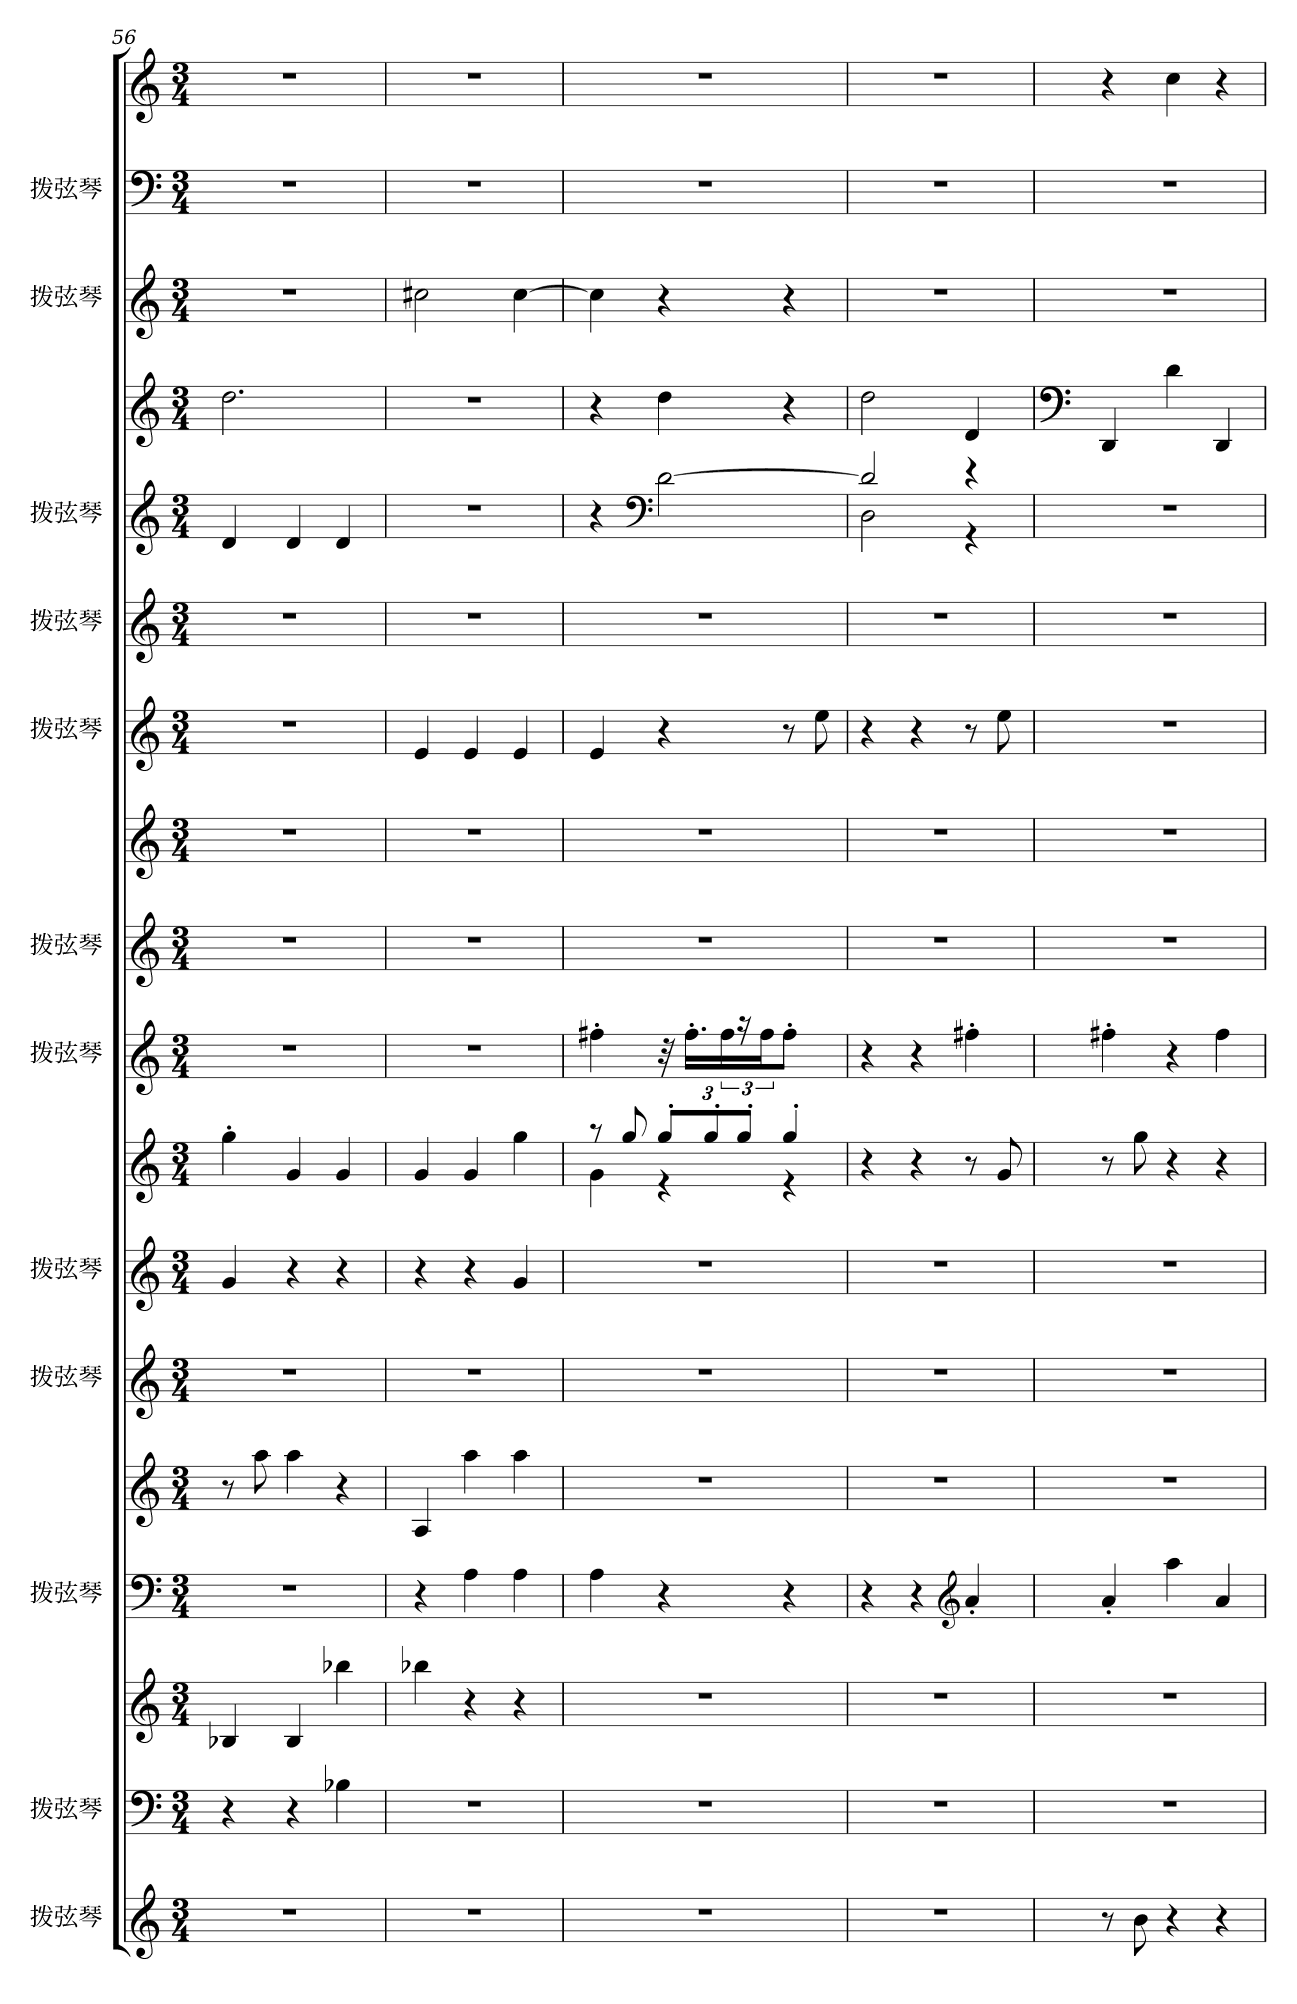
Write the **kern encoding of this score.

**kern	**kern	**kern	**kern	**kern	**kern	**kern	**kern	**kern	**kern	**kern	**kern	**kern	**kern	**kern	**kern	**kern	**kern
*part12	*part11	*part11	*part10	*part10	*part9	*part8	*part8	*part7	*part6	*part6	*part5	*part4	*part3	*part3	*part2	*part1	*part1
*staff18	*staff17	*staff16	*staff15	*staff14	*staff13	*staff12	*staff11	*staff10	*staff9	*staff8	*staff7	*staff6	*staff5	*staff4	*staff3	*staff2	*staff1
*I"拨弦琴	*I"拨弦琴	*	*I"拨弦琴	*	*I"拨弦琴	*I"拨弦琴	*	*I"拨弦琴	*I"拨弦琴	*	*I"拨弦琴	*I"拨弦琴	*I"拨弦琴	*	*I"拨弦琴	*I"拨弦琴	*
*clefG2	*clefF4	*clefG2	*clefF4	*clefG2	*clefG2	*clefG2	*clefG2	*clefG2	*clefG2	*clefG2	*clefG2	*clefG2	*clefG2	*clefG2	*clefG2	*clefF4	*clefG2
*k[]	*k[]	*k[]	*k[]	*k[]	*k[]	*k[]	*k[]	*k[]	*k[]	*k[]	*k[]	*k[]	*k[]	*k[]	*k[]	*k[]	*k[]
*M3/4	*M3/4	*M3/4	*M3/4	*M3/4	*M3/4	*M3/4	*M3/4	*M3/4	*M3/4	*M3/4	*M3/4	*M3/4	*M3/4	*M3/4	*M3/4	*M3/4	*M3/4
=56	=56	=56	=56	=56	=56	=56	=56	=56	=56	=56	=56	=56	=56	=56	=56	=56	=56
2.r	4r	4B-X/	2.r	8r	2.r	4g/	4gg'\	2.r	2.r	2.r	2.r	2.r	4d/	2.dd\	2.r	2.r	2.r
.	.	.	.	8aa\	.	.	.	.	.	.	.	.	.	.	.	.	.
.	4r	4B-/	.	4aa\	.	4r	4g/	.	.	.	.	.	4d/	.	.	.	.
.	4B-X\	4bb-X\	.	4r	.	4r	4g/	.	.	.	.	.	4d/	.	.	.	.
=57	=57	=57	=57	=57	=57	=57	=57	=57	=57	=57	=57	=57	=57	=57	=57	=57	=57
2.r	2.r	4bb-X\	4r	4A/	2.r	4r	4g/	2.r	2.r	2.r	4e/	2.r	2.r	2.r	2cc#X\	2.r	2.r
.	.	4r	4A\	4aa\	.	4r	4g/	.	.	.	4e/	.	.	.	.	.	.
.	.	4r	4A\	4aa\	.	4g/	4gg\	.	.	.	4e/	.	.	.	[4cc#\	.	.
=58	=58	=58	=58	=58	=58	=58	=58	=58	=58	=58	=58	=58	=58	=58	=58	=58	=58
*	*	*	*	*	*	*	*^	*	*	*	*	*	*	*	*	*	*
2.r	2.r	2.r	4A\	2.r	2.r	2.r	8r	4g\	4ff#X'\	2.r	2.r	4e/	2.r	4r	4r	4cc#\]	2.r	2.r
.	.	.	.	.	.	.	8gg/	.	.	.	.	.	.	.	.	.	.	.
*	*	*	*	*	*	*	*	*	*	*	*	*	*	*clefF4	*	*	*	*
*	*	*	*	*	*	*	*Xbrackettup	*	*	*	*	*	*	*	*	*	*	*
.	.	.	4r	.	.	.	12gg'/L	4r	32r	.	.	4r	.	[2d\	4dd\	4r	.	.
.	.	.	.	.	.	.	.	.	16.ff#'\LL	.	.	.	.	.	.	.	.	.
.	.	.	.	.	.	.	12gg'/	.	.	.	.	.	.	.	.	.	.	.
.	.	.	.	.	.	.	.	.	24ff#\JJ	.	.	.	.	.	.	.	.	.
.	.	.	.	.	.	.	12gg'/J	.	24r	.	.	.	.	.	.	.	.	.
.	.	.	.	.	.	.	.	.	24ff#\	.	.	.	.	.	.	.	.	.
.	.	.	4r	.	.	.	4gg'/	4r	4ff#'\	.	.	8r	.	.	4r	4r	.	.
.	.	.	.	.	.	.	.	.	.	.	.	8ee\	.	.	.	.	.	.
*	*	*	*	*	*	*	*v	*v	*	*	*	*	*	*	*	*	*	*
=59	=59	=59	=59	=59	=59	=59	=59	=59	=59	=59	=59	=59	=59	=59	=59	=59	=59
*	*	*	*	*	*	*	*	*	*	*	*	*	*^	*	*	*	*
2.r	2.r	2.r	4r	2.r	2.r	2.r	4r	4r	2.r	2.r	4r	2.r	2d/]	2D\	2dd\	2.r	2.r	2.r
.	.	.	4r	.	.	.	4r	4r	.	.	4r	.	.	.	.	.	.	.
*	*	*	*clefG2	*	*	*	*	*	*	*	*	*	*	*	*	*	*	*
.	.	.	4a'/	.	.	.	8r	4ff#X'\	.	.	8r	.	4r	4r	4d/	.	.	.
.	.	.	.	.	.	.	8g/	.	.	.	8ee\	.	.	.	.	.	.	.
*	*	*	*	*	*	*	*	*	*	*	*	*	*v	*v	*	*	*	*
=60	=60	=60	=60	=60	=60	=60	=60	=60	=60	=60	=60	=60	=60	=60	=60	=60	=60
*	*	*	*	*	*	*	*	*	*	*	*	*	*	*clefF4	*	*	*
8r	2.r	2.r	4a'/	2.r	2.r	2.r	8r	4ff#X'\	2.r	2.r	2.r	2.r	2.r	4DD/	2.r	2.r	4r
8b\	.	.	.	.	.	.	8gg\	.	.	.	.	.	.	.	.	.	.
4r	.	.	4aa\	.	.	.	4r	4r	.	.	.	.	.	4d\	.	.	4cc\
4r	.	.	4a/	.	.	.	4r	4ff#\	.	.	.	.	.	4DD/	.	.	4r
=	=	=	=	=	=	=	=	=	=	=	=	=	=	=	=	=	=
*-	*-	*-	*-	*-	*-	*-	*-	*-	*-	*-	*-	*-	*-	*-	*-	*-	*-
